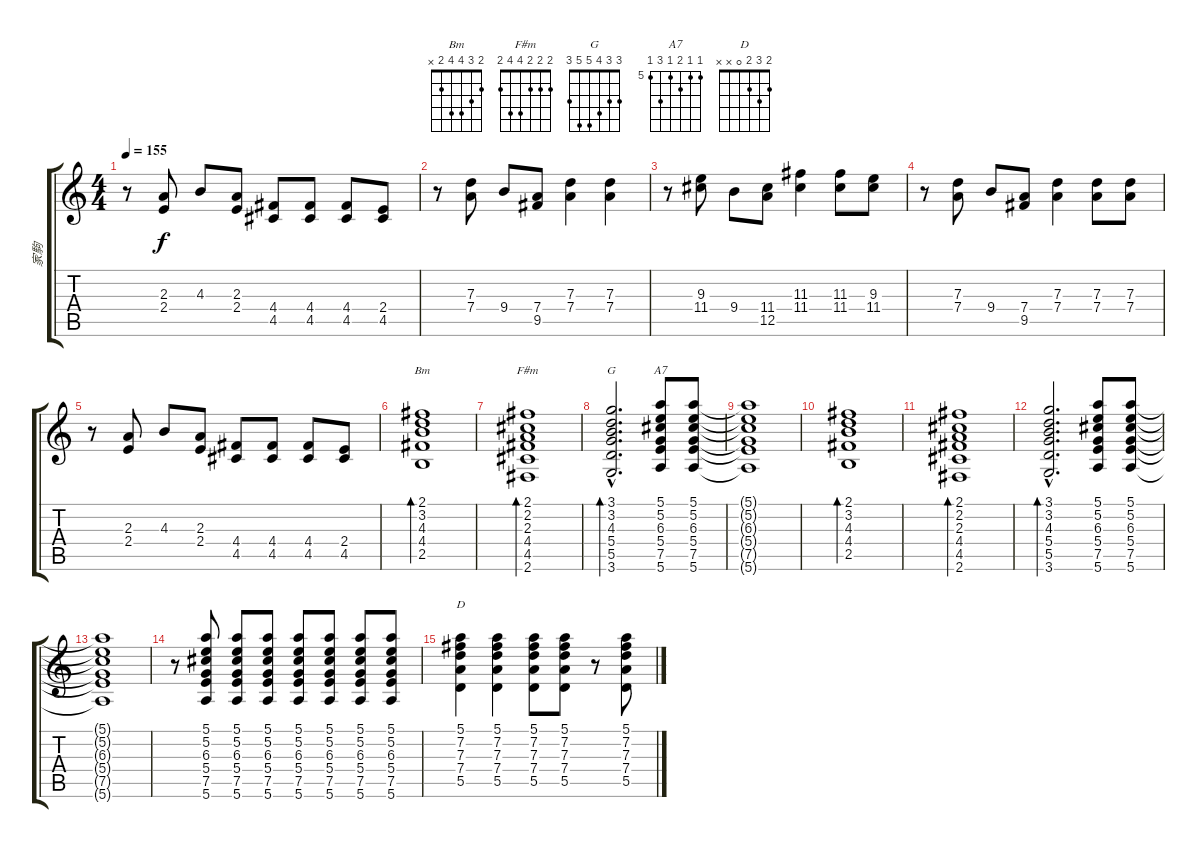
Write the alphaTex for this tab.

\track ("家駒" "家駒") {instrument overdrivenguitar}
\staff {score tabs}
\tuning (E4 B3 G3 D3 A2 E2) {hide}
\chord ("Bm" 2 3 4 4 2 x)
\chord ("F#m" 2 2 2 4 4 2)
\chord ("G" 3 3 4 5 5 3)
\chord ("A7" 5 5 6 5 7 5) {firstfret 5}
\chord ("D" 2 3 2 0 x x)
\ts (4 4)
\tempo 155
\clef g2
\ks c
r.8{dy f} (2.3 2.4).8 4.3.8 (2.3 2.4).8 (4.4 4.5).8 (4.4 4.5).8 (4.4 4.5).8 (2.4 4.5).8 |
r.8 (7.3 7.4).8 9.4.8 (7.4 9.5).8 (7.3 7.4).4 (7.3 7.4).4 |
r.8 (9.3 11.4).8 9.4.8 (11.4 12.5).8 (11.3 11.4).4 (11.3 11.4).8 (9.3 11.4).8 |
r.8 (7.3 7.4).8 9.4.8 (7.4 9.5).8 (7.3 7.4).4 (7.3 7.4).8 (7.3 7.4).8 |
r.8 (2.3 2.4).8 4.3.8 (2.3 2.4).8 (4.4 4.5).8 (4.4 4.5).8 (4.4 4.5).8 (2.4 4.5).8 |
(2.1 3.2 4.3 4.4 2.5).1{bd 240 ch "Bm"} |
(2.1 2.2 2.3 4.4 4.5 2.6).1{bd 240 ch "F#m"} |
(3.1{hac} 3.2{hac} 4.3{hac} 5.4{hac} 5.5{hac} 3.6{hac}).2{d bd 240 ch "G"} (5.1 5.2 6.3 5.4 7.5 5.6).8{ch "A7"} (5.1 5.2 6.3 5.4 7.5 5.6).8 |
(5.1{t} 5.2{t} 6.3{t} 5.4{t} 7.5{t} 5.6{t}).1 |
(2.1 3.2 4.3 4.4 2.5).1{bd 240} |
(2.1 2.2 2.3 4.4 4.5 2.6).1{bd 240} |
(3.1{hac} 3.2{hac} 4.3{hac} 5.4{hac} 5.5{hac} 3.6{hac}).2{d bd 240} (5.1 5.2 6.3 5.4 7.5 5.6).8 (5.1 5.2 6.3 5.4 7.5 5.6).8 |
(5.1{t} 5.2{t} 6.3{t} 5.4{t} 7.5{t} 5.6{t}).1 |
r.8 (5.1 5.2 6.3 5.4 7.5 5.6).8 (5.1 5.2 6.3 5.4 7.5 5.6).8 (5.1 5.2 6.3 5.4 7.5 5.6).8 (5.1 5.2 6.3 5.4 7.5 5.6).8 (5.1 5.2 6.3 5.4 7.5 5.6).8 (5.1 5.2 6.3 5.4 7.5 5.6).8 (5.1 5.2 6.3 5.4 7.5 5.6).8 |
(5.1 7.2 7.3 7.4 5.5).4{ch "D"} (5.1 7.2 7.3 7.4 5.5).4 (5.1 7.2 7.3 7.4 5.5).8 (5.1 7.2 7.3 7.4 5.5).8 r.8 (5.1 7.2 7.3 7.4 5.5).8
